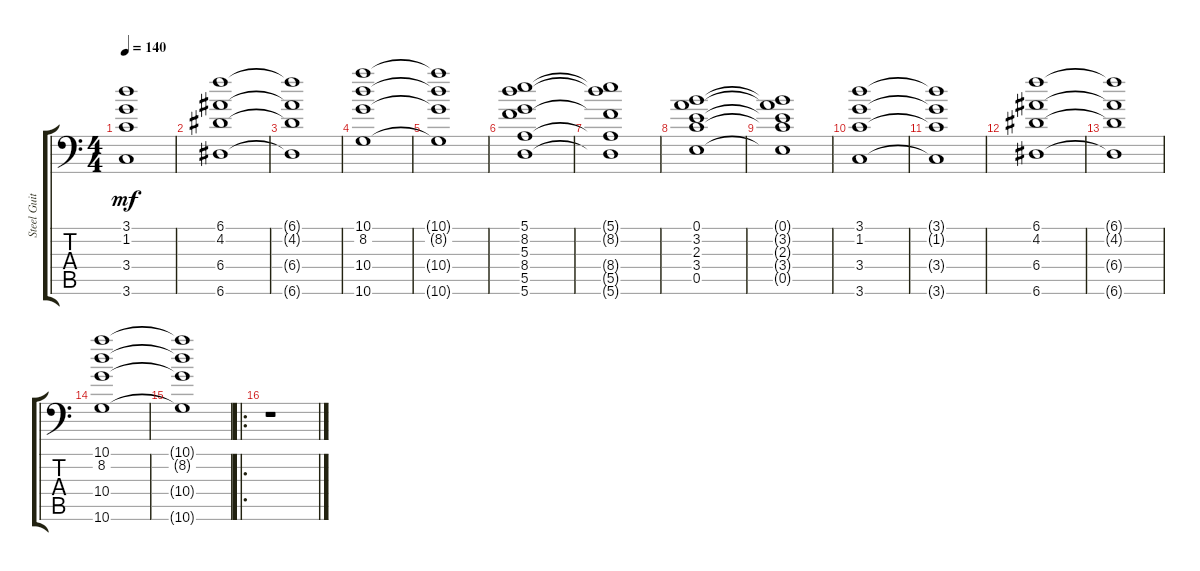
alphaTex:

\track ("Steel Guitar" "Steel Guit") {instrument acousticguitarsteel}
\staff {score tabs}
\tuning (B3 Gb3 D3 A2 E2 A1) {hide}
\ts (4 4)
\tempo 140
\clef f4
\ks c
(3.1{t} 1.2{t} 3.4{t} 3.6{t}).1{dy mf} |
(6.1 4.2 6.4 6.6).1 |
(6.1{t} 4.2{t} 6.4{t} 6.6{t}).1 |
(10.1 8.2 10.4 10.6).1 |
(10.1{t} 8.2{t} 10.4{t} 10.6{t}).1 |
(5.1 8.2 5.3 8.4 5.5 5.6).1 |
(5.1{t} 8.2{t} 8.4{t} 5.5{t} 5.6{t}).1 |
(0.1 3.2 2.3 3.4 0.5).1 |
(0.1{t} 3.2{t} 2.3{t} 3.4{t} 0.5{t}).1 |
(3.1 1.2 3.4 3.6).1 |
(3.1{t} 1.2{t} 3.4{t} 3.6{t}).1 |
(6.1 4.2 6.4 6.6).1 |
(6.1{t} 4.2{t} 6.4{t} 6.6{t}).1 |
(10.1 8.2 10.4 10.6).1 |
(10.1{t} 8.2{t} 10.4{t} 10.6{t}).1 |
\ro
r.1
